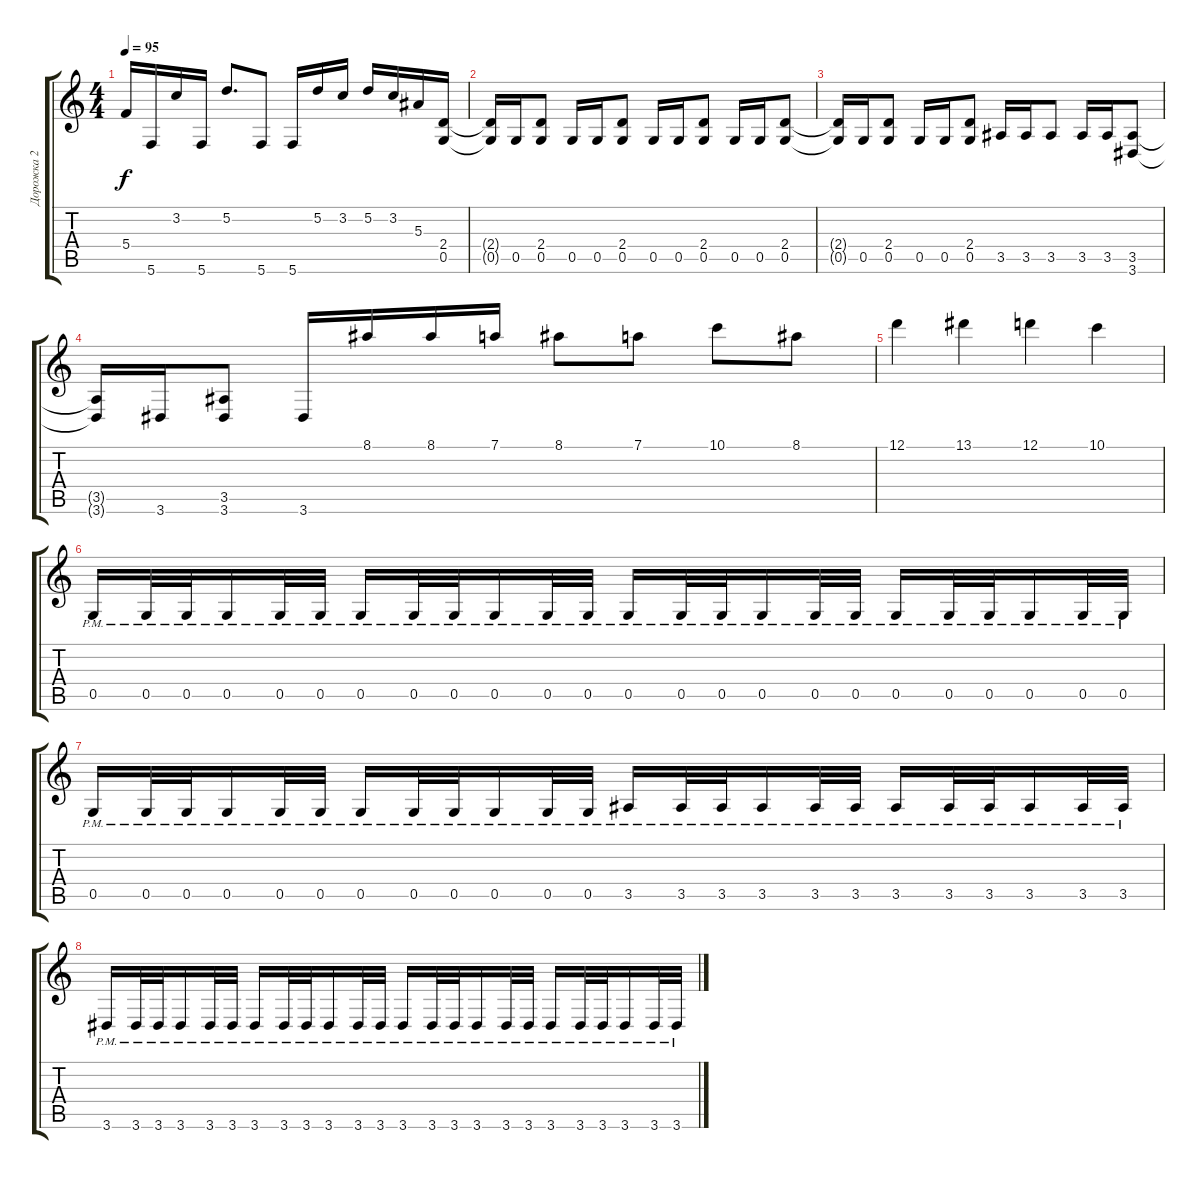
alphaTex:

\track ("Дорожка 2" "Дорожка 2") {instrument distortionguitar}
\staff {score tabs}
\tuning (D4 A3 F3 C3 G2 C2) {hide}
\ts (4 4)
\tempo 95
\clef g2
\ks c
5.4{t}.16{dy f} 5.6.16 3.2.16 5.6.16 5.2.8{d} 5.6.8 5.6.16 5.2.16 3.2.16 5.2.16 3.2.16 5.3.16 (2.4 0.5).16 |
(2.4{t} 0.5{t}).16 0.5.16 (2.4 0.5).8 0.5.16 0.5.16 (2.4 0.5).8 0.5.16 0.5.16 (2.4 0.5).8 0.5.16 0.5.16 (2.4 0.5).8 |
(2.4{t} 0.5{t}).16 0.5.16 (2.4 0.5).8 0.5.16 0.5.16 (2.4 0.5).8 3.5.16 3.5.16 3.5.8 3.5.16 3.5.16 (3.5 3.6).8 |
(3.5{t} 3.6{t}).16 3.6.16 (3.5 3.6).8 3.6.16 8.1.16 8.1.16 7.1.16 8.1.8 7.1.8 10.1.8 8.1.8 |
12.1.4 13.1.4 12.1.4 10.1.4 |
0.5{pm}.16 0.5{pm}.32 0.5{pm}.32 0.5{pm}.16 0.5{pm}.32 0.5{pm}.32 0.5{pm}.16 0.5{pm}.32 0.5{pm}.32 0.5{pm}.16 0.5{pm}.32 0.5{pm}.32 0.5{pm}.16 0.5{pm}.32 0.5{pm}.32 0.5{pm}.16 0.5{pm}.32 0.5{pm}.32 0.5{pm}.16 0.5{pm}.32 0.5{pm}.32 0.5{pm}.16 0.5{pm}.32 0.5{pm}.32 |
0.5{pm}.16 0.5{pm}.32 0.5{pm}.32 0.5{pm}.16 0.5{pm}.32 0.5{pm}.32 0.5{pm}.16 0.5{pm}.32 0.5{pm}.32 0.5{pm}.16 0.5{pm}.32 0.5{pm}.32 3.5{pm}.16 3.5{pm}.32 3.5{pm}.32 3.5{pm}.16 3.5{pm}.32 3.5{pm}.32 3.5{pm}.16 3.5{pm}.32 3.5{pm}.32 3.5{pm}.16 3.5{pm}.32 3.5{pm}.32 |
3.6{pm}.16 3.6{pm}.32 3.6{pm}.32 3.6{pm}.16 3.6{pm}.32 3.6{pm}.32 3.6{pm}.16 3.6{pm}.32 3.6{pm}.32 3.6{pm}.16 3.6{pm}.32 3.6{pm}.32 3.6{pm}.16 3.6{pm}.32 3.6{pm}.32 3.6{pm}.16 3.6{pm}.32 3.6{pm}.32 3.6{pm}.16 3.6{pm}.32 3.6{pm}.32 3.6{pm}.16 3.6{pm}.32 3.6{pm}.32
